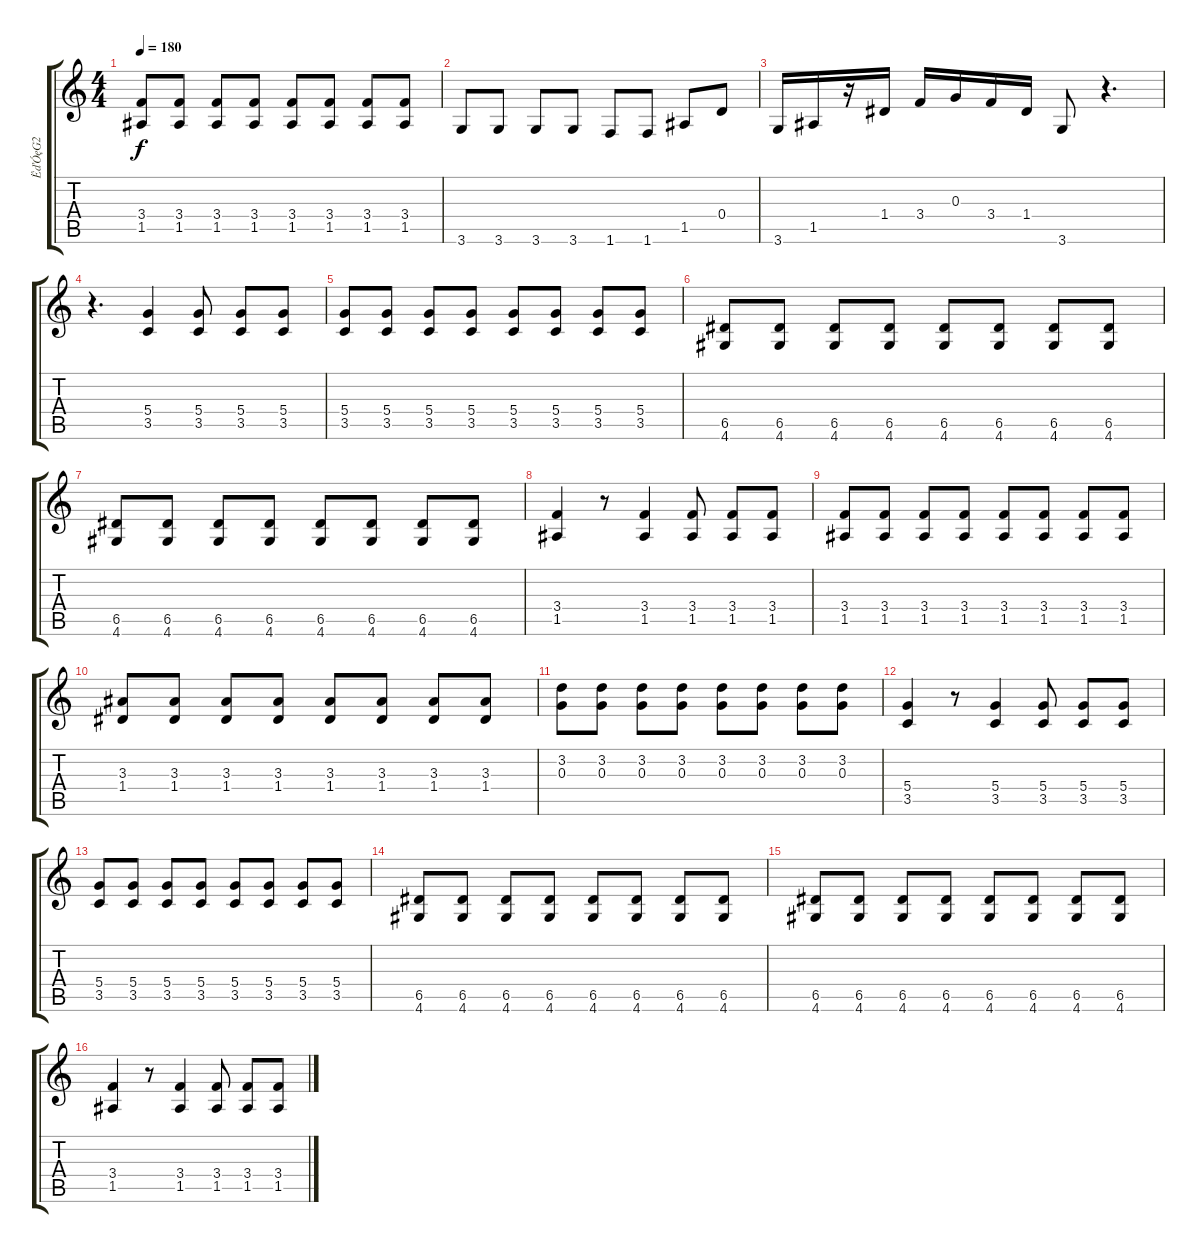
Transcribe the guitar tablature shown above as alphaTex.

\track ("ËďÓęG2" "ËďÓęG2") {instrument distortionguitar}
\staff {score tabs}
\tuning (E4 B3 G3 D3 A2 E2) {hide}
\ts (4 4)
\tempo 180
\clef g2
\ks c
(3.4 1.5).8{dy f} (3.4 1.5).8 (3.4 1.5).8 (3.4 1.5).8 (3.4 1.5).8 (3.4 1.5).8 (3.4 1.5).8 (3.4 1.5).8 |
3.6.8 3.6.8 3.6.8 3.6.8 1.6.8 1.6.8 1.5.8 0.4.8 |
3.6.16 1.5.16 r.16 1.4.16 3.4.16 0.3.16 3.4.16 1.4.16 3.6.8 r.4{d} |
r.4{d} (5.4 3.5).4 (5.4 3.5).8 (5.4 3.5).8 (5.4 3.5).8 |
(5.4 3.5).8 (5.4 3.5).8 (5.4 3.5).8 (5.4 3.5).8 (5.4 3.5).8 (5.4 3.5).8 (5.4 3.5).8 (5.4 3.5).8 |
(6.5 4.6).8 (6.5 4.6).8 (6.5 4.6).8 (6.5 4.6).8 (6.5 4.6).8 (6.5 4.6).8 (6.5 4.6).8 (6.5 4.6).8 |
(6.5 4.6).8 (6.5 4.6).8 (6.5 4.6).8 (6.5 4.6).8 (6.5 4.6).8 (6.5 4.6).8 (6.5 4.6).8 (6.5 4.6).8 |
(3.4 1.5).4 r.8 (3.4 1.5).4 (3.4 1.5).8 (3.4 1.5).8 (3.4 1.5).8 |
(3.4 1.5).8 (3.4 1.5).8 (3.4 1.5).8 (3.4 1.5).8 (3.4 1.5).8 (3.4 1.5).8 (3.4 1.5).8 (3.4 1.5).8 |
(3.3 1.4).8 (3.3 1.4).8 (3.3 1.4).8 (3.3 1.4).8 (3.3 1.4).8 (3.3 1.4).8 (3.3 1.4).8 (3.3 1.4).8 |
(3.2 0.3).8 (3.2 0.3).8 (3.2 0.3).8 (3.2 0.3).8 (3.2 0.3).8 (3.2 0.3).8 (3.2 0.3).8 (3.2 0.3).8 |
(5.4 3.5).4 r.8 (5.4 3.5).4 (5.4 3.5).8 (5.4 3.5).8 (5.4 3.5).8 |
(5.4 3.5).8 (5.4 3.5).8 (5.4 3.5).8 (5.4 3.5).8 (5.4 3.5).8 (5.4 3.5).8 (5.4 3.5).8 (5.4 3.5).8 |
(6.5 4.6).8 (6.5 4.6).8 (6.5 4.6).8 (6.5 4.6).8 (6.5 4.6).8 (6.5 4.6).8 (6.5 4.6).8 (6.5 4.6).8 |
(6.5 4.6).8 (6.5 4.6).8 (6.5 4.6).8 (6.5 4.6).8 (6.5 4.6).8 (6.5 4.6).8 (6.5 4.6).8 (6.5 4.6).8 |
(3.4 1.5).4 r.8 (3.4 1.5).4 (3.4 1.5).8 (3.4 1.5).8 (3.4 1.5).8
